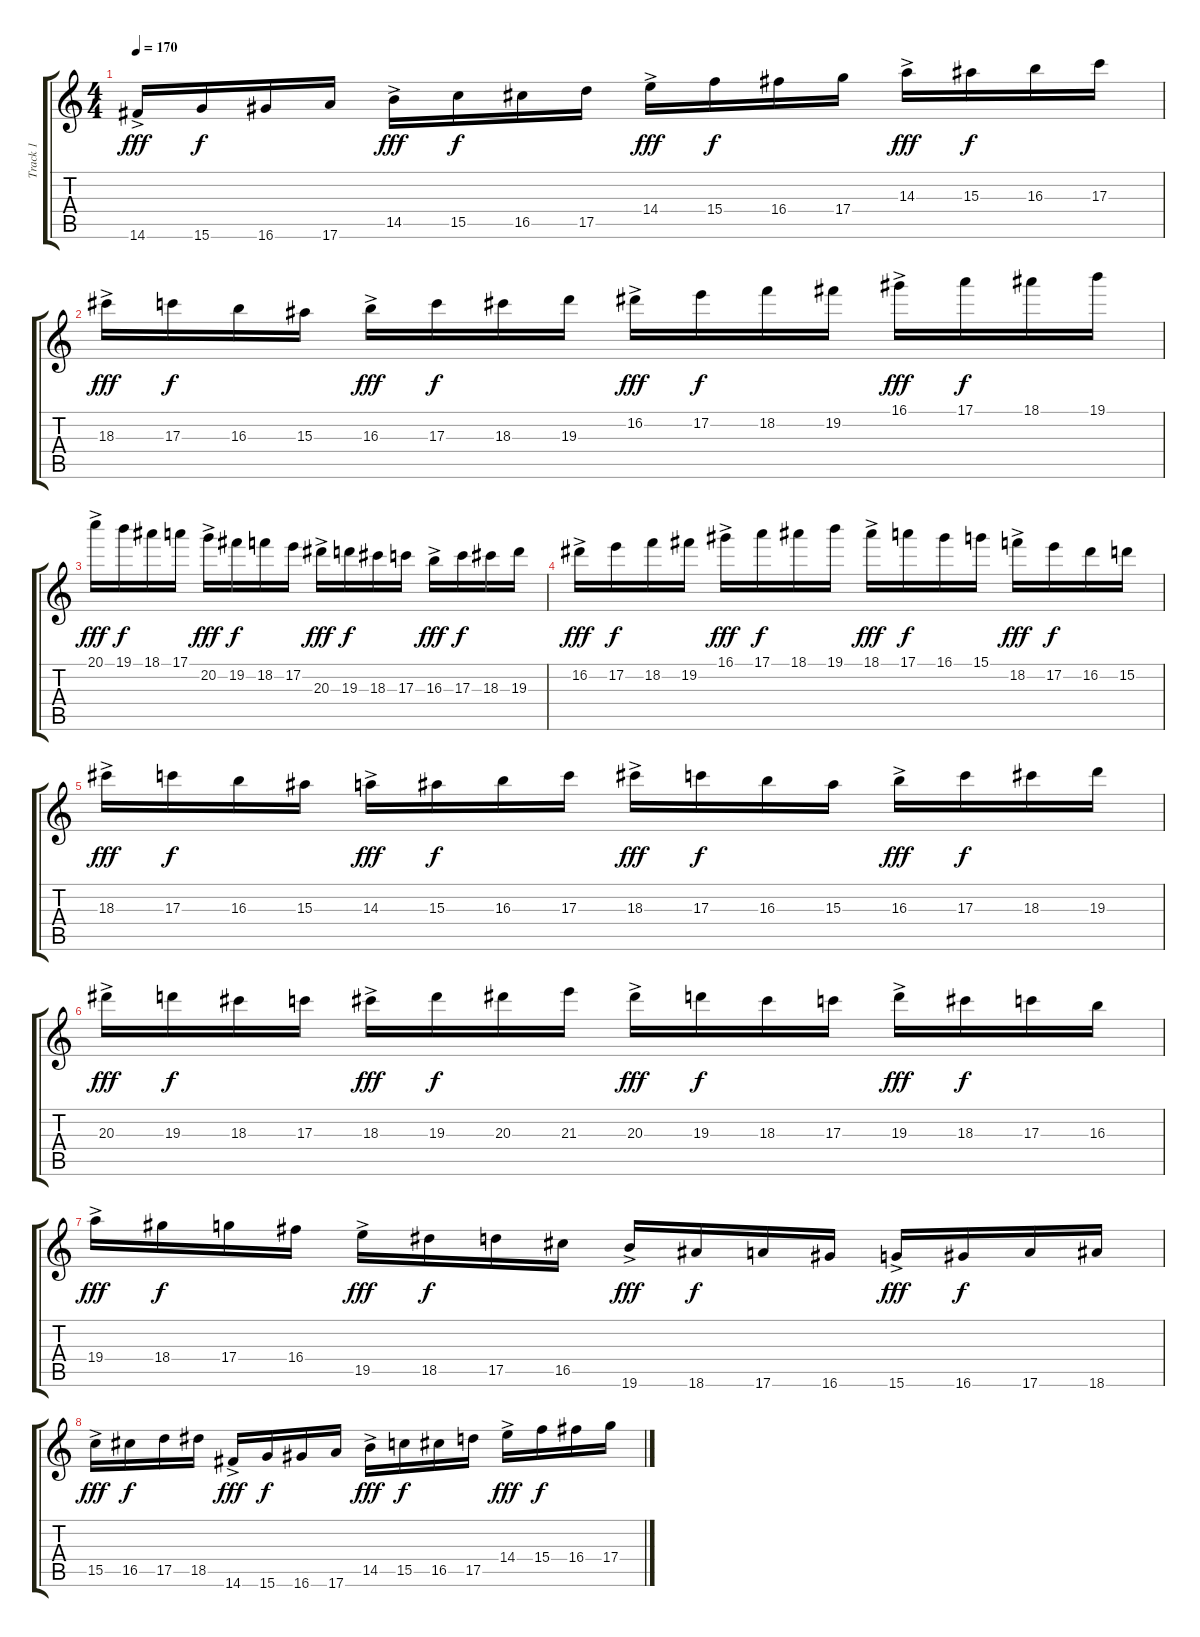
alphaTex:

\track ("Track 1" "Track 1") {instrument distortionguitar}
\staff {score tabs}
\tuning (E4 B3 G3 D3 A2 E2) {hide}
\ts (4 4)
\tempo 170
\clef g2
\ks c
14.6{ac}.16{dy fff} 15.6.16{dy f} 16.6.16 17.6.16 14.5{ac}.16{dy fff} 15.5.16{dy f} 16.5.16 17.5.16 14.4{ac}.16{dy fff} 15.4.16{dy f} 16.4.16 17.4.16 14.3{ac}.16{dy fff} 15.3.16{dy f} 16.3.16 17.3.16 |
18.3{ac}.16{dy fff} 17.3.16{dy f} 16.3.16 15.3.16 16.3{ac}.16{dy fff} 17.3.16{dy f} 18.3.16 19.3.16 16.2{ac}.16{dy fff} 17.2.16{dy f} 18.2.16 19.2.16 16.1{ac}.16{dy fff} 17.1.16{dy f} 18.1.16 19.1.16 |
20.1{ac}.16{dy fff} 19.1.16{dy f} 18.1.16 17.1.16 20.2{ac}.16{dy fff} 19.2.16{dy f} 18.2.16 17.2.16 20.3{ac}.16{dy fff} 19.3.16{dy f} 18.3.16 17.3.16 16.3{ac}.16{dy fff} 17.3.16{dy f} 18.3.16 19.3.16 |
16.2{ac}.16{dy fff} 17.2.16{dy f} 18.2.16 19.2.16 16.1{ac}.16{dy fff} 17.1.16{dy f} 18.1.16 19.1.16 18.1{ac}.16{dy fff} 17.1.16{dy f} 16.1.16 15.1.16 18.2{ac}.16{dy fff} 17.2.16{dy f} 16.2.16 15.2.16 |
18.3{ac}.16{dy fff} 17.3.16{dy f} 16.3.16 15.3.16 14.3{ac}.16{dy fff} 15.3.16{dy f} 16.3.16 17.3.16 18.3{ac}.16{dy fff} 17.3.16{dy f} 16.3.16 15.3.16 16.3{ac}.16{dy fff} 17.3.16{dy f} 18.3.16 19.3.16 |
20.3{ac}.16{dy fff} 19.3.16{dy f} 18.3.16 17.3.16 18.3{ac}.16{dy fff} 19.3.16{dy f} 20.3.16 21.3.16 20.3{ac}.16{dy fff} 19.3.16{dy f} 18.3.16 17.3.16 19.3{ac}.16{dy fff} 18.3.16{dy f} 17.3.16 16.3.16 |
19.4{ac}.16{dy fff} 18.4.16{dy f} 17.4.16 16.4.16 19.5{ac}.16{dy fff} 18.5.16{dy f} 17.5.16 16.5.16 19.6{ac}.16{dy fff} 18.6.16{dy f} 17.6.16 16.6.16 15.6{ac}.16{dy fff} 16.6.16{dy f} 17.6.16 18.6.16 |
15.5{ac}.16{dy fff} 16.5.16{dy f} 17.5.16 18.5.16 14.6{ac}.16{dy fff} 15.6.16{dy f} 16.6.16 17.6.16 14.5{ac}.16{dy fff} 15.5.16{dy f} 16.5.16 17.5.16 14.4{ac}.16{dy fff} 15.4.16{dy f} 16.4.16 17.4.16
